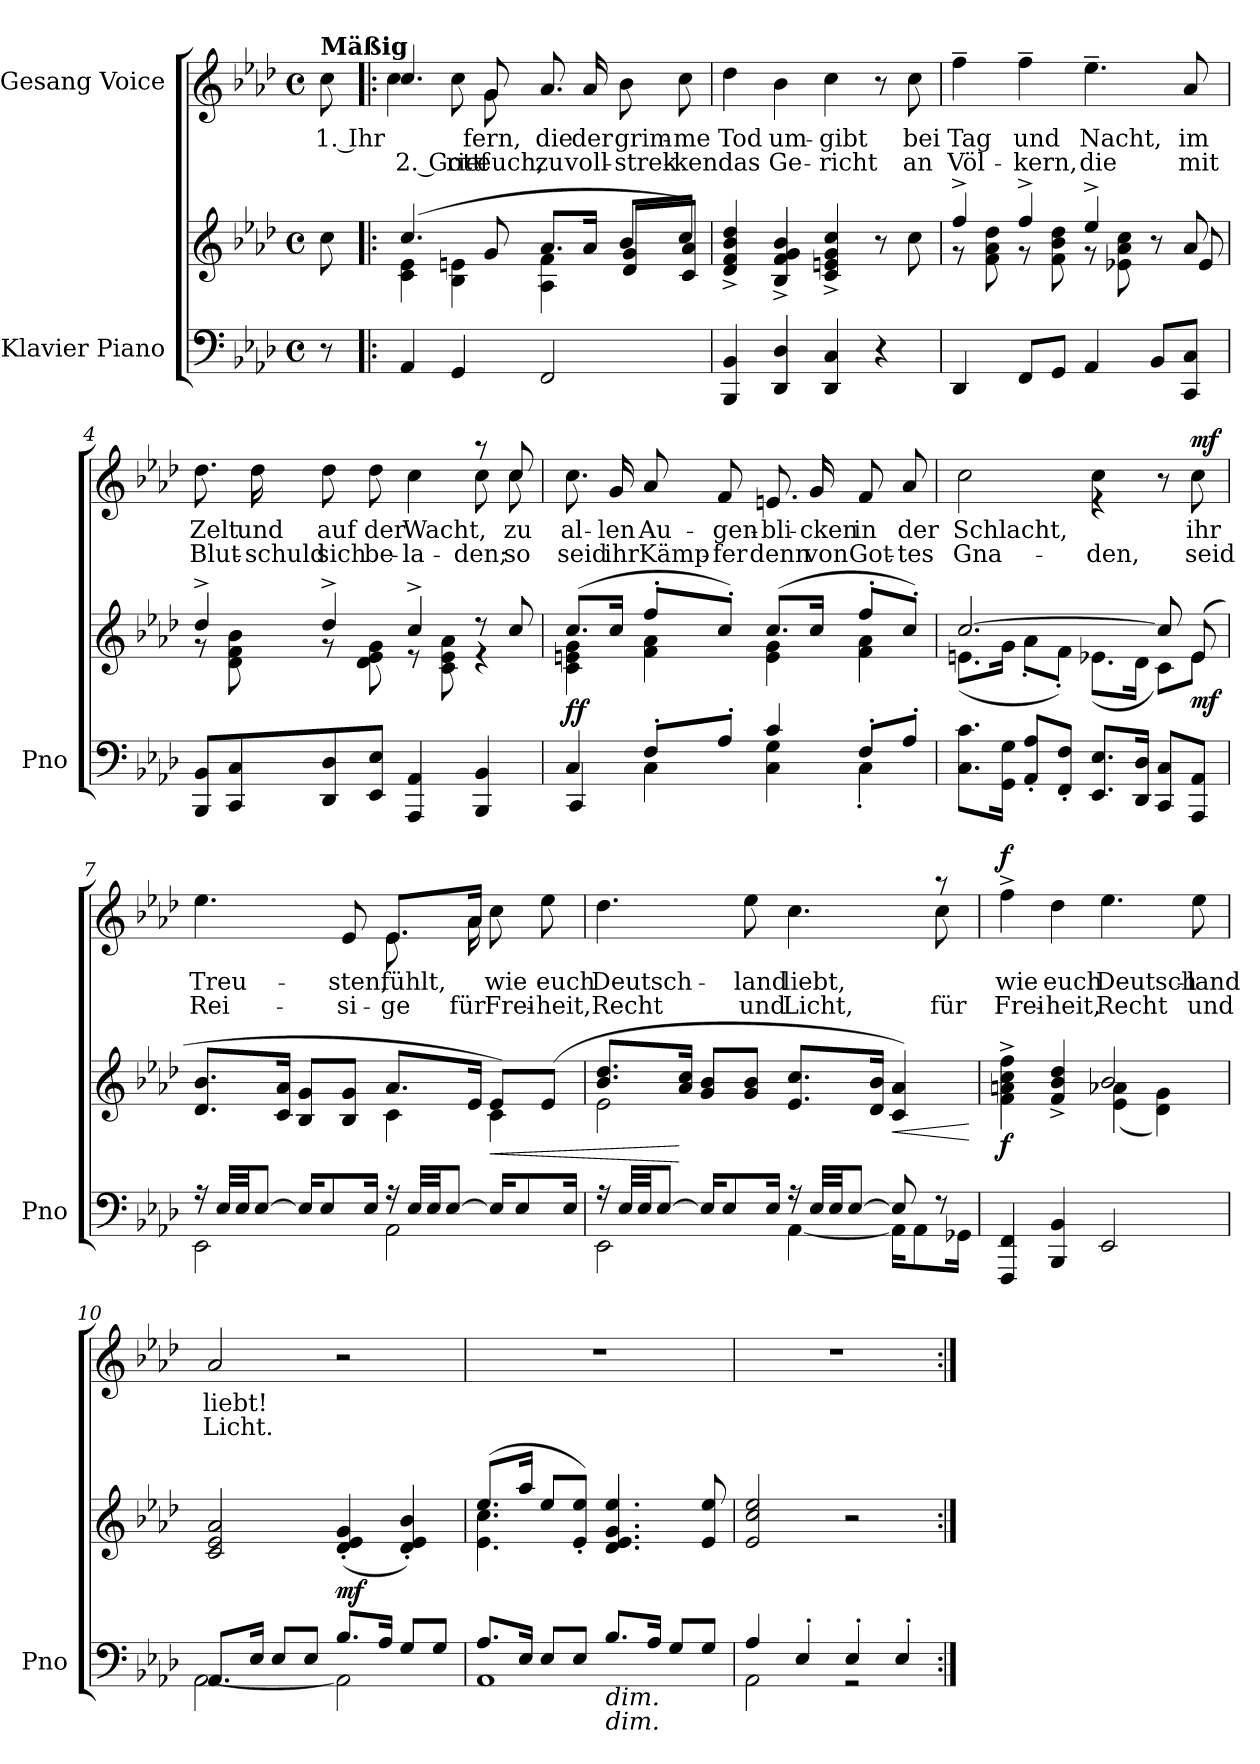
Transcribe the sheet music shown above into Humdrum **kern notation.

**kern	**kern	**dynam	**kern	**text	**text	**dynam
*part2	*part2	*part2	*part1	*part1	*part1	*part1
*staff3	*staff2	*staff2/3	*staff1	*staff1	*staff1	*staff1
*I"Klavier Piano	*	*	*I"Gesang Voice	*	*	*
*I'Pno	*	*	*	*	*	*
*clefF4	*clefG2	*	*clefG2	*	*	*
*k[b-e-a-d-]	*k[b-e-a-d-]	*	*k[b-e-a-d-]	*	*	*
*M4/4	*M4/4	*	*M4/4	*	*	*
*met(c)	*met(c)	*	*met(c)	*	*	*
=	=	=	=	=	=	=
!	!	!	!LO:TX:a:B:t=Mäßig	!	!	!
8r	8cc\	.	8cc\	1. Ihr	.	.
=1!|:	=1!|:	=1!|:	=1!|:	=1!|:	=1!|:	=1!|:
*	*^	*	*^	*	*	*
4AA-/	(4.cc/	4c\ 4e-\	.	4.cc/	4cc!\	.	2. Gott	.
4GG/	.	4B-\ 4en\	.	.	8cc!\	.	rief	.
.	8g/	.	.	8g/	8g!\	-fern,	euch,	.
2FF/	8.a-/L	4A-\ 4f\	.	8.a-/	2ryy	die	zu	.
.	16a-/Jk	.	.	16a-/	.	der	voll-	.
.	8b-/L	8d-/ 8g/L	.	8b-\	.	grim-	-strek-	.
.	8cc/J)	8c/ 8a-/J	.	8cc\	.	-me	-ken	.
*	*v	*v	*	*	*	*	*	*
*	*	*	*v	*v	*	*	*
=2	=2	=2	=2	=2	=2	=2
4BBB-/ 4BB-/	4d-/^> 4f/^> 4b-/^> 4dd-/^>	.	4dd-\	Tod	das	.
4DD-/ 4D-/	4B-/^> 4f/^> 4g/^> 4b-/^>	.	4b-\	um-	Ge-	.
4DD-/ 4C/	4c/^> 4en/^> 4g/^> 4cc/^>	.	4cc\	-gibt	-richt	.
4r	8r	.	8r	.	.	.
.	8cc\	.	8cc\	bei	an	.
=3	=3	=3	=3	=3	=3	=3
*	*^	*	*	*	*	*
4DD-/	4ff^/	8r	.	4ff~\	Tag	Völ-	.
.	.	8f\ 8a-\ 8dd-\	.	.	.	.	.
8FF/L	4ff^/	8r	.	4ff~\	und	-kern,	.
8GG/J	.	8f\ 8b-\ 8dd-\	.	.	.	.	.
4AA-/	4ee-^/	8r	.	4.ee-~\	Nacht,	die	.
.	.	8e-X\ 8a-\ 8cc\	.	.	.	.	.
8BB-/L	8ryy	8r	.	.	.	.	.
8CC/ 8C/J	8a-/	8e-/	.	8a-/	im	mit	.
=4	=4	=4	=4	=4	=4	=4	=4
*	*	*	*	*^	*	*	*
8BBB-/ 8BB-/L	4dd-^/	8r	.	2ryy	8.dd-\	Zelt	Blut-	.
8CC/ 8C/	.	8d-\ 8f\ 8b-\	.	.	.	.	.	.
.	.	.	.	.	16dd-\	und	-schuld	.
8DD-/ 8D-/	4dd-^/	8r	.	.	8dd-\	auf	sich	.
8EE-/ 8E-/J	.	8d-\ 8e-\ 8g\	.	.	8dd-\	der	be-	.
4AAA-/ 4AA-/	4cc^/	8r	.	4ryy	4cc\	Wacht,	-la-	.
.	.	8c\ 8e-\ 8a-\	.	.	.	.	.	.
4BBB-/ 4BB-/	8r	4r	.	8r	8cc\	.	-den;	.
.	8cc/	.	.	8cc/	8cc\	zu	so	.
=5	=5	=5	=5	=5	=5	=5	=5	=5
*^	*	*	*	*	*	*	*	*
!	!	!	!	!LO:DY:b	!	!	!	!	!
!	!	!	!	!LO:DY:n=1:b	!	!	!	!	!
*	*	*	*	*	*v	*v	*	*	*
4C/	4CC/	(8.cc/L	4c\ 4en\ 4g\	f f	8.cc\	al-	seid	.
.	.	16cc/Jk	.	.	16g/	-len	ihr	.
8F'/L	4C\	8ff'/L	4f\ 4a-\	.	8a-/	Au-	Kämp-	.
8A-'/J	.	8cc'/J)	.	.	8f/	-gen-	-fer	.
4c/	4C\ 4G\	(8.cc/L	4e\ 4g\	.	8.en/	-bli-	denn	.
.	.	16cc/Jk	.	.	16g/	-cken	von	.
8F'/L	4C'\	8ff'/L	4f\ 4a-\	.	8f/	in	Got-	.
8A-'/J	.	8cc'/J)	.	.	8a-/	der	-tes	.
*v	*v	*	*	*	*	*	*	*
=6	=6	=6	=6	=6	=6	=6	=6
*	*	*	*	*^	*	*	*
8.C\ 8.c\L	[2.cc/	(8.en\L	.	2cc\	2ryy	Schlacht,	Gna-	.
16GG\ 16G\Jk	.	16g\Jk	.	.	.	.	.	.
8AA-/' 8A-/'L	.	8a-'\L	.	.	.	.	.	.
8FF/' 8F/'J	.	8f'\J)	.	.	.	.	.	.
8.EE-/ 8.E-/L	.	(8.e-X\L	.	4cc\	4r	.	-den,	.
16DD-/ 16D-/Jk	.	16d-\Jk	.	.	.	.	.	.
8CC/ 8C/L	8cc/]	8c\L)	.	8r	4ryy	.	.	.
!	!	!	!LO:DY:b	!	!	!	!	!LO:DY:a
8AAA-/ 8AA-/J	(8e-/	8e-\J	mf	8cc\	.	ihr	seid	mf
=7	=7	=7	=7	=7	=7	=7	=7	=7
*^	*	*	*	*	*	*	*	*
16r	2EE-\	8.d-/ 8.b-/L	2ryy	.	4.ee-\	2ryy	Treu-	Rei-	.
32E-/LLL	.	.	.	.	.	.	.	.	.
32E-/JJ	.	.	.	.	.	.	.	.	.
[8E-/J	.	.	.	.	.	.	.	.	.
.	.	16c/ 16a-/Jk	.	.	.	.	.	.	.
16E-/KL]	.	8B-/ 8g/L	.	.	.	.	.	.	.
8E-/	.	.	.	.	.	.	.	.	.
.	.	8B-/ 8g/J	.	.	8e-/	.	-sten,	-si-	.
16E-/Jk	.	.	.	.	.	.	.	.	.
16r	2AA-\	8.a-/L	4c\	.	8.e-/L	8.e-!\	fühlt,	-ge	.
32E-/LLL	.	.	.	.	.	.	.	.	.
32E-/JJ	.	.	.	.	.	.	.	.	.
[8E-/J	.	.	.	.	.	.	.	.	.
.	.	16e-/Jk	.	.	16a-/Jk	16a-!\	.	für	.
!	!	!	!	!LO:HP:b	!	!	!	!	!
16E-/KL]	.	8e-/L)	4c\	<	8cc\	4ryy	wie	Frei-	.
8E-/	.	.	.	.	.	.	.	.	.
.	.	(8e-/J	.	.	8ee-\	.	euch	-heit,	.
16E-/Jk	.	.	.	.	.	.	.	.	.
=8	=8	=8	=8	=8	=8	=8	=8	=8	=8
16r	2EE-\	8.b-/ 8.dd-/L	2e-\	.	4.dd-\	2ryy	Deutsch-	Recht	.
32E-/LLL	.	.	.	.	.	.	.	.	.
32E-/JJ	.	.	.	.	.	.	.	.	.
[8E-/J	.	.	.	.	.	.	.	.	.
.	.	16a-/ 16cc/Jk	.	[	.	.	.	.	.
16E-/KL]	.	8g/ 8b-/L	.	.	.	.	.	.	.
8E-/	.	.	.	.	.	.	.	.	.
.	.	8g/ 8b-/J	.	.	8ee-\	.	-land	und	.
16E-/Jk	.	.	.	.	.	.	.	.	.
16r	[4AA-\	8.e-/ 8.cc/L	2ryy	.	4.cc\	4.ryy	liebt,	Licht,	.
32E-/LLL	.	.	.	.	.	.	.	.	.
32E-/JJ	.	.	.	.	.	.	.	.	.
[8E-/J	.	.	.	.	.	.	.	.	.
.	.	16d-/ 16b-/Jk	.	.	.	.	.	.	.
!	!	!	!	!LO:HP:b	!	!	!	!	!
8E-/]	16AA-\KL]	4c/ 4a-/)	.	<	.	.	.	.	.
.	8AA-\	.	.	.	.	.	.	.	.
8r	.	.	.	.	8r	8cc!\	.	für	.
.	16GG-X\Jk	.	.	.	.	.	.	.	.
*v	*v	*	*	*	*v	*v	*	*	*
*	*v	*v	*	*	*	*	*
.	.	[	.	.	.	.
=9	=9	=9	=9	=9	=9	=9
*	*^	*	*	*	*	*
!	!	!	!LO:DY:b	!	!	!	!LO:DY:a
4FFF/ 4FF/	4f\^ 4an\^ 4cc\^ 4ff\^	2ryy	f	4ff^\	wie	Frei-	f
4BBB-/ 4BB-/	4f/^> 4b-/^> 4dd-/^>	.	.	4dd-\	euch	-heit,	.
2EE-/	2b-/	(4e-\ 4a-X\	.	4.ee-\	Deutsch-	Recht	.
.	.	4d-\ 4g\)	.	.	.	.	.
.	.	.	.	8ee-\	-land	und	.
*	*v	*v	*	*	*	*	*
=10	=10	=10	=10	=10	=10	=10
*^	*	*	*	*	*	*
8.AA-/L	[2AA-\	2c/ 2e-/ 2a-/	.	2a-/	liebt!	Licht.	.
16E-/Jk	.	.	.	.	.	.	.
8E-/L	.	.	.	.	.	.	.
8E-/J	.	.	.	.	.	.	.
!	!	!	!LO:DY:b	!	!	!	!
8.B-/L	2AA-\]	(>4d-/'> 4e-/'> 4g/'>	mf	2r	.	.	.
16A-/Jk	.	.	.	.	.	.	.
8G/L	.	4d-/'> 4e-/'> 4b-/'>)	.	.	.	.	.
8G/J	.	.	.	.	.	.	.
=11	=11	=11	=11	=11	=11	=11	=11
*	*	*^	*	*	*	*	*
8.A-/L	1AA-	(8.ee-/L	4.e-\ 4.cc\	.	1r	.	.	.
16E-/Jk	.	16aa-/Jk	.	.	.	.	.	.
8E-/L	.	8ee-/L	.	.	.	.	.	.
8E-/J	.	8e-/'> 8ee-/'>J)	2ryy	.	.	.	.	.
!LO:TX:b:i:t=dim.	!	!	!	!	!	!	!	!
!LO:TX:b:i:t=dim.	!	!	!	!	!	!	!	!
8.B-/L	.	4.d-/ 4.e-/ 4.g/ 4.ee-/	.	.	.	.	.	.
16A-/Jk	.	.	.	.	.	.	.	.
8G/L	.	.	.	.	.	.	.	.
8G/J	.	8e-/ 8ee-/	8ryy	.	.	.	.	.
*	*	*v	*v	*	*	*	*	*
=12	=12	=12	=12	=12	=12	=12	=12
4A-/	2AA-\	2e-/ 2cc/ 2ee-/	.	1r	.	.	.
4E-'/	.	.	.	.	.	.	.
4E-'/	2r	2r	.	.	.	.	.
4E-'/	.	.	.	.	.	.	.
*v	*v	*	*	*	*	*	*
=:|!	=:|!	=:|!	=:|!	=:|!	=:|!	=:|!
*-	*-	*-	*-	*-	*-	*-
